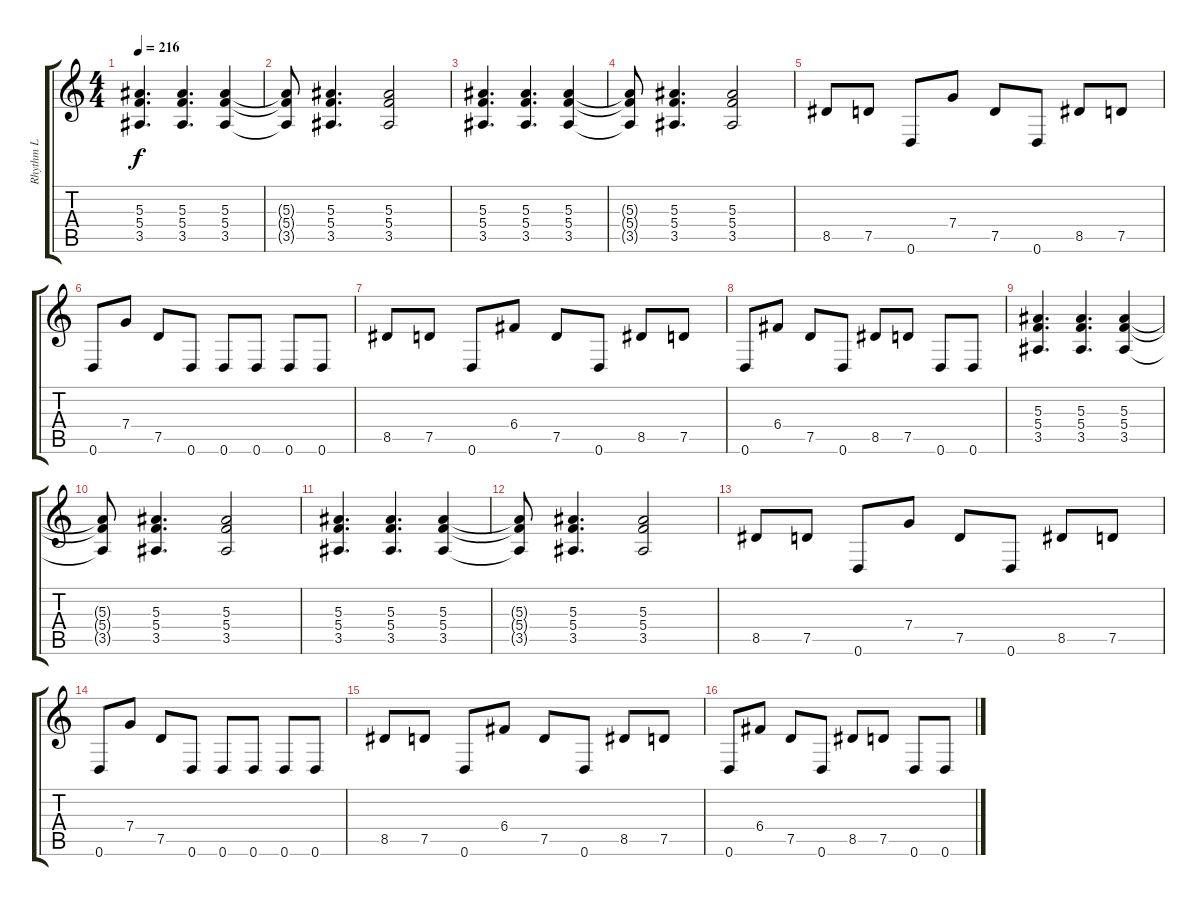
\track ("Rhythm L" "Rhythm L") {instrument distortionguitar}
\staff {score tabs}
\tuning (D4 A3 F3 C3 G2 D2) {hide}
\ts (4 4)
\tempo 216
\clef g2
\ks c
(5.3 5.4 3.5).4{d dy f} (5.3 5.4 3.5).4{d} (5.3 5.4 3.5).4 |
(5.3{t} 5.4{t} 3.5{t}).8 (5.3 5.4 3.5).4{d} (5.3 5.4 3.5).2 |
(5.3 5.4 3.5).4{d} (5.3 5.4 3.5).4{d} (5.3 5.4 3.5).4 |
(5.3{t} 5.4{t} 3.5{t}).8 (5.3 5.4 3.5).4{d} (5.3 5.4 3.5).2 |
8.5.8 7.5.8 0.6.8 7.4.8 7.5.8 0.6.8 8.5.8 7.5.8 |
0.6.8 7.4.8 7.5.8 0.6.8 0.6.8 0.6.8 0.6.8 0.6.8 |
8.5.8 7.5.8 0.6.8 6.4.8 7.5.8 0.6.8 8.5.8 7.5.8 |
0.6.8 6.4.8 7.5.8 0.6.8 8.5.8 7.5.8 0.6.8 0.6.8 |
(5.3 5.4 3.5).4{d} (5.3 5.4 3.5).4{d} (5.3 5.4 3.5).4 |
(5.3{t} 5.4{t} 3.5{t}).8 (5.3 5.4 3.5).4{d} (5.3 5.4 3.5).2 |
(5.3 5.4 3.5).4{d} (5.3 5.4 3.5).4{d} (5.3 5.4 3.5).4 |
(5.3{t} 5.4{t} 3.5{t}).8 (5.3 5.4 3.5).4{d} (5.3 5.4 3.5).2 |
8.5.8 7.5.8 0.6.8 7.4.8 7.5.8 0.6.8 8.5.8 7.5.8 |
0.6.8 7.4.8 7.5.8 0.6.8 0.6.8 0.6.8 0.6.8 0.6.8 |
8.5.8 7.5.8 0.6.8 6.4.8 7.5.8 0.6.8 8.5.8 7.5.8 |
0.6.8 6.4.8 7.5.8 0.6.8 8.5.8 7.5.8 0.6.8 0.6.8
